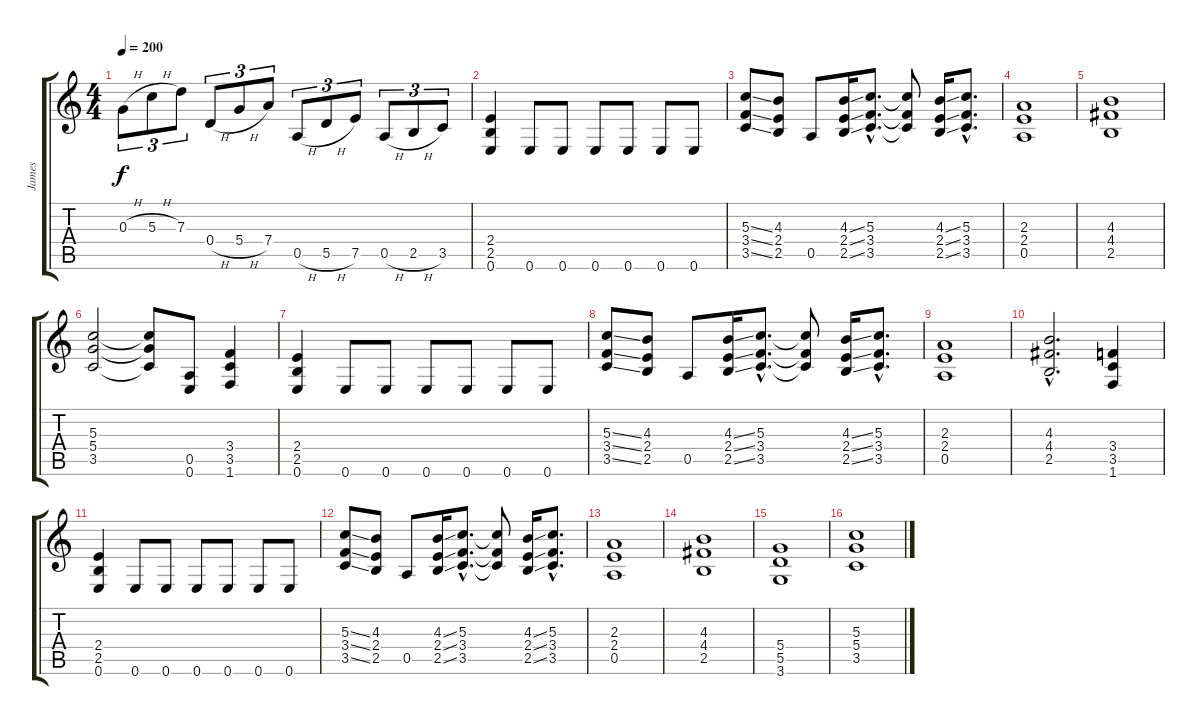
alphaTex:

\track ("James" "James") {instrument distortionguitar}
\staff {score tabs}
\tuning (E4 B3 G3 D3 A2 E2) {hide}
\ts (4 4)
\tempo 200
\clef g2
\ks c
0.3{h}.8{tu (3 2) dy f} 5.3{h}.8{tu (3 2)} 7.3.8{tu (3 2)} 0.4{h}.8{tu (3 2)} 5.4{h}.8{tu (3 2)} 7.4.8{tu (3 2)} 0.5{h}.8{tu (3 2)} 5.5{h}.8{tu (3 2)} 7.5.8{tu (3 2)} 0.5{h}.8{tu (3 2)} 2.5{h}.8{tu (3 2)} 3.5.8{tu (3 2)} |
(2.4 2.5 0.6).4 0.6.8 0.6.8 0.6.8 0.6.8 0.6.8 0.6.8 |
(5.3{ss} 3.4{ss} 3.5{ss}).8 (4.3 2.4 2.5).8 0.5.8 (4.3{ss} 2.4{ss} 2.5{ss}).16 (5.3{hac} 3.4{hac} 3.5{hac}).8{d} (5.3{t} 3.4{t} 3.5{t}).8 (4.3{ss} 2.4{ss} 2.5{ss}).16 (5.3{hac} 3.4{hac} 3.5{hac}).8{d} |
(2.3 2.4 0.5).1 |
(4.3 4.4 2.5).1 |
(5.3 5.4 3.5).2 (5.3{t} 5.4{t} 3.5{t}).8 (0.5 0.6).8 (3.4 3.5 1.6).4 |
(2.4 2.5 0.6).4 0.6.8 0.6.8 0.6.8 0.6.8 0.6.8 0.6.8 |
(5.3{ss} 3.4{ss} 3.5{ss}).8 (4.3 2.4 2.5).8 0.5.8 (4.3{ss} 2.4{ss} 2.5{ss}).16 (5.3{hac} 3.4{hac} 3.5{hac}).8{d} (5.3{t} 3.4{t} 3.5{t}).8 (4.3{ss} 2.4{ss} 2.5{ss}).16 (5.3{hac} 3.4{hac} 3.5{hac}).8{d} |
(2.3 2.4 0.5).1 |
(4.3{hac} 4.4{hac} 2.5{hac}).2{d} (3.4 3.5 1.6).4 |
(2.4 2.5 0.6).4 0.6.8 0.6.8 0.6.8 0.6.8 0.6.8 0.6.8 |
(5.3{ss} 3.4{ss} 3.5{ss}).8 (4.3 2.4 2.5).8 0.5.8 (4.3{ss} 2.4{ss} 2.5{ss}).16 (5.3{hac} 3.4{hac} 3.5{hac}).8{d} (5.3{t} 3.4{t} 3.5{t}).8 (4.3{ss} 2.4{ss} 2.5{ss}).16 (5.3{hac} 3.4{hac} 3.5{hac}).8{d} |
(2.3 2.4 0.5).1 |
(4.3 4.4 2.5).1 |
(5.4 5.5 3.6).1 |
(5.3 5.4 3.5).1
